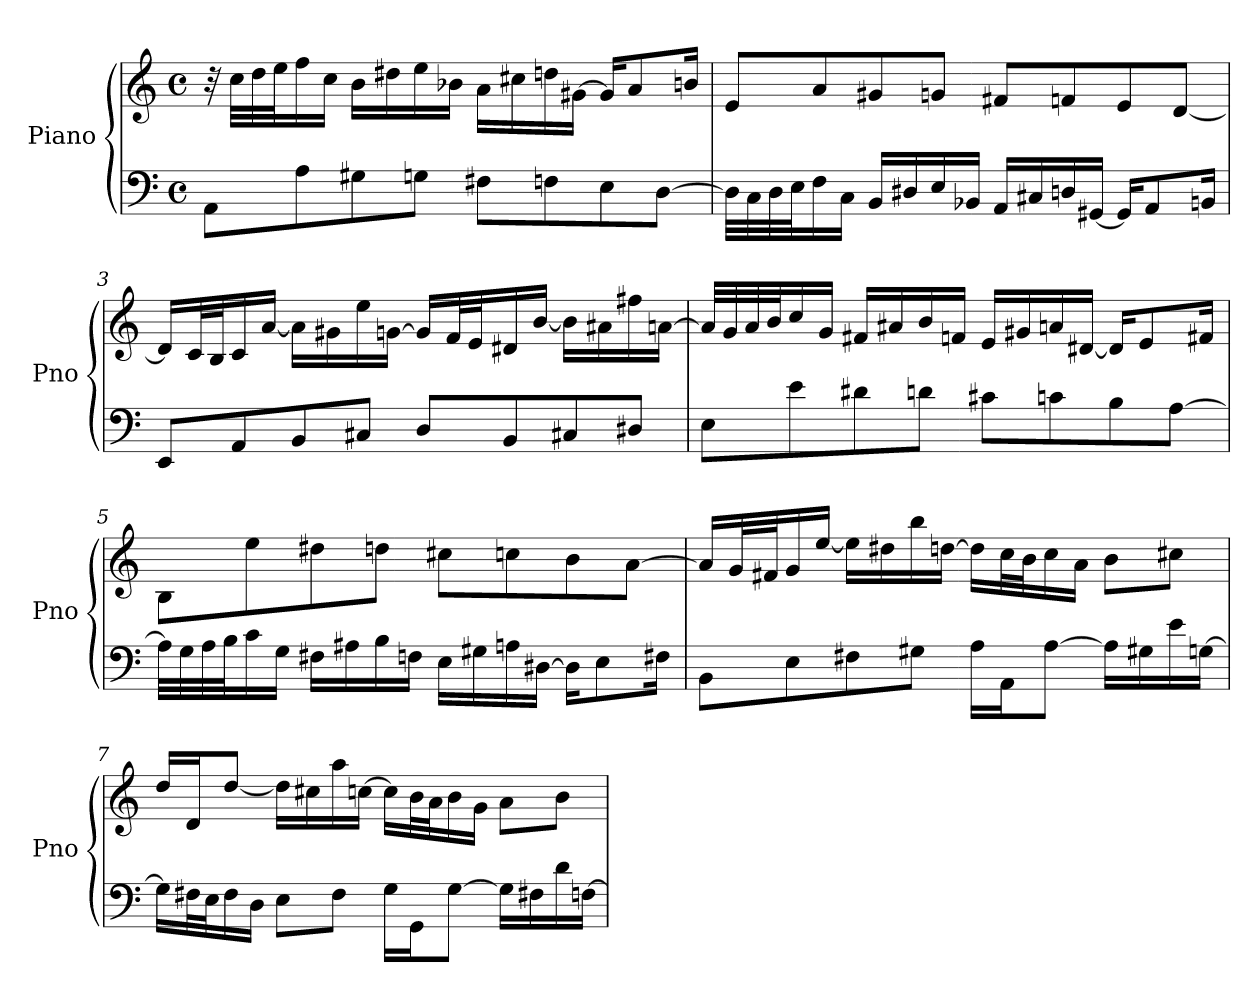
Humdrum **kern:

**kern	**kern
*part1	*part1
*staff2	*staff1
*I"Piano	*
*I'Pno	*
*clefF4	*clefG2
*k[]	*k[]
*M4/4	*M4/4
*met(c)	*met(c)
=1	=1
8AA/L	32r
.	32cc\LLL
.	32dd\
.	32ee\J
8A\	16ff\
.	16cc\JJ
8G#X\	16b\LL
.	16dd#X\
8Gn\J	16ee\
.	16b-X\JJ
8F#X\L	16a\LL
.	16cc#X\
8Fn\	16ddn\
.	[16g#X\JJ
8E\	16g#/KL]
.	8a/
[8D\J	.
.	16bn/Jk
=2	=2
32D\LLL]	8e/L
32C\	.
32D\	.
32E\J	.
16F\	8a/
16C\JJ	.
16BB/LL	8g#X/
16D#X/	.
16E/	8gn/J
16BB-X/JJ	.
16AA/LL	8f#X/L
16C#X/	.
16Dn/	8fn/
[16GG#X/JJ	.
16GG#/KL]	8e/
8AA/	.
.	[8d/J
16BBn/Jk	.
!!LO:LB:g=z
=3	=3
8EE/L	16d/LL]
.	32c/L
.	32B/J
8AA/	16c/
.	[16a/JJ
8BB/	16a\LL]
.	16g#X\
8C#X/J	16ee\
.	[16gn\JJ
8D/L	16g/LL]
.	32f/L
.	32e/J
8BB/	16d#X/
.	[16b/JJ
8C#X/	16b\LL]
.	16a#X\
8D#X/J	16ff#X\
.	[16an\JJ
=4	=4
8E\L	32a/LLL]
.	32g/
.	32a/
.	32b/J
8e\	16cc/
.	16g/JJ
8d#X\	16f#X/LL
.	16a#X/
8dn\J	16b/
.	16fn/JJ
8c#X\L	16e/LL
.	16g#X/
8cn\	16an/
.	[16d#X/JJ
8B\	16d#/KL]
.	8e/
[8A\J	.
.	16f#X/Jk
!!LO:LB:g=z
=5	=5
32A\LLL]	8B/L
32G\	.
32A\	.
32B\J	.
16c\	8ee\
16G\JJ	.
16F#X\LL	8dd#X\
16A#X\	.
16B\	8ddn\J
16Fn\JJ	.
16E\LL	8cc#X\L
16G#X\	.
16An\	8ccn\
[16D#X\JJ	.
16D#\KL]	8b\
8E\	.
.	[8a\J
16F#X\Jk	.
=6	=6
8BB\L	16a/LL]
.	32g/L
.	32f#X/J
8E\	16g/
.	[16ee/JJ
8F#X\	16ee\LL]
.	16dd#X\
8G#X\J	16bb\
.	[16ddn\JJ
16A\LL	16dd\LL]
16AA\J	32cc\L
.	32b\J
[8A\J	16cc\
.	16a\JJ
16A\LL]	8b\L
16G#X\	.
16e\	8cc#X\J
[16Gn\JJ	.
!!LO:LB:g=z
=7	=7
16G\LL]	16dd/LL
32F#X\L	16d/J
32E\J	.
16F#\	[8dd/J
16D\JJ	.
8E\L	16dd\LL]
.	16cc#X\
8F#\J	16aa\
.	[16ccn\JJ
16G\LL	16cc\LL]
16GG\J	32b\L
.	32a\J
[8G\J	16b\
.	16g\JJ
16G\LL]	8a\L
16F#X\	.
16d\	8b\J
[16Fn\JJ	.
=	=
*-	*-
